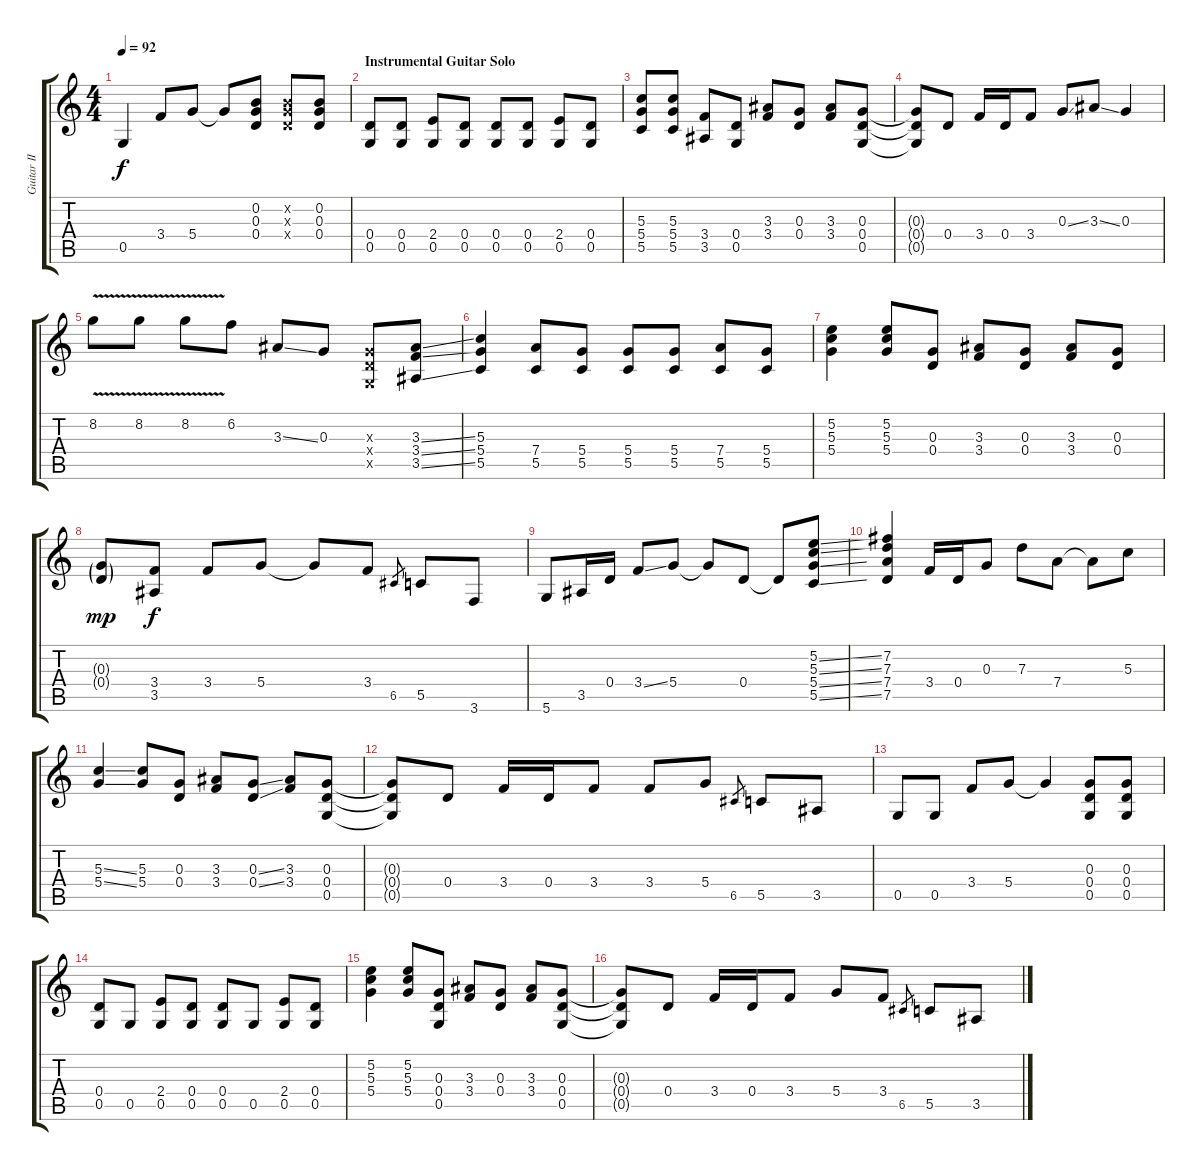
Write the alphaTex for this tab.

\track ("Guitar II" "Guitar II") {instrument acousticguitarnylon}
\staff {score tabs}
\tuning (D4 B3 G3 D3 G2 D2) {hide}
\ts (4 4)
\tempo 92
\clef g2
\ks c
0.5.4{dy f} 3.4.8 5.4.8 5.4{t}.8 (0.2 0.3 0.4).8 (0.2{x} 0.3{x} 0.4{x}).8 (0.2 0.3 0.4).8 |
\section ("" "Instrumental Guitar Solo")
(0.4 0.5).8 (0.4 0.5).8 (2.4 0.5).8 (0.4 0.5).8 (0.4 0.5).8 (0.4 0.5).8 (2.4 0.5).8 (0.4 0.5).8 |
(5.3 5.4 5.5).8 (5.3 5.4 5.5).8 (3.4 3.5).8 (0.4 0.5).8 (3.3 3.4).8 (0.3 0.4).8 (3.3 3.4).8 (0.3 0.4 0.5).8 |
(0.3{t} 0.4{t} 0.5{t}).8 0.4.8 3.4.16 0.4.16 3.4.8 0.3{ss}.8 3.3{ss}.8 0.3.4 |
8.2{v}.8 8.2{v}.8 8.2{v}.8 6.2.8 3.3{ss}.8 0.3.8 (0.3{x} 0.4{x} 0.5{x}).8 (3.3{ss} 3.4{ss} 3.5{ss}).8 |
(5.3 5.4 5.5).4 (7.4 5.5).8 (5.4 5.5).8 (5.4 5.5).8 (5.4 5.5).8 (7.4 5.5).8 (5.4 5.5).8 |
(5.2 5.3 5.4).4 (5.2 5.3 5.4).8 (0.3 0.4).8 (3.3 3.4).8 (0.3 0.4).8 (3.3 3.4).8 (0.3 0.4).8 |
(0.3{g} 0.4{g}).8{dy mp} (3.4 3.5).8{dy f} 3.4.8 5.4.8 5.4{t}.8 3.4.8 6.5.8{gr} 5.5.8 3.6.8 |
5.6.8 3.5.16 0.4.16 3.4{ss}.8 5.4.8 5.4{t}.8 0.4.8 0.4{t}.8 (5.2{ss} 5.3{ss} 5.4{ss} 5.5{ss}).8 |
(7.2 7.3 7.4 7.5).4 3.4.16 0.4.16 0.3.8 7.3.8 7.4.8 7.4{t}.8 5.3.8 |
(5.3{ss} 5.4{ss}).4 (5.3 5.4).8 (0.3 0.4).8 (3.3 3.4).8 (0.3{ss} 0.4{ss}).8 (3.3 3.4).8 (0.3 0.4 0.5).8 |
(0.3{t} 0.4{t} 0.5{t}).8 0.4.8 3.4.16 0.4.16 3.4.8 3.4.8 5.4.8 6.5.8{gr} 5.5.8 3.5.8 |
0.5.8 0.5.8 3.4.8 5.4.8 5.4{t}.4 (0.3 0.4 0.5).8 (0.3 0.4 0.5).8 |
(0.4 0.5).8 0.5.8 (2.4 0.5).8 (0.4 0.5).8 (0.4 0.5).8 0.5.8 (2.4 0.5).8 (0.4 0.5).8 |
(5.2 5.3 5.4).4 (5.2 5.3 5.4).8 (0.3 0.4 0.5).8 (3.3 3.4).8 (0.3 0.4).8 (3.3 3.4).8 (0.3 0.4 0.5).8 |
(0.3{t} 0.4{t} 0.5{t}).8 0.4.8 3.4.16 0.4.16 3.4.8 5.4.8 3.4.8 6.5.8{gr} 5.5.8 3.5.8
